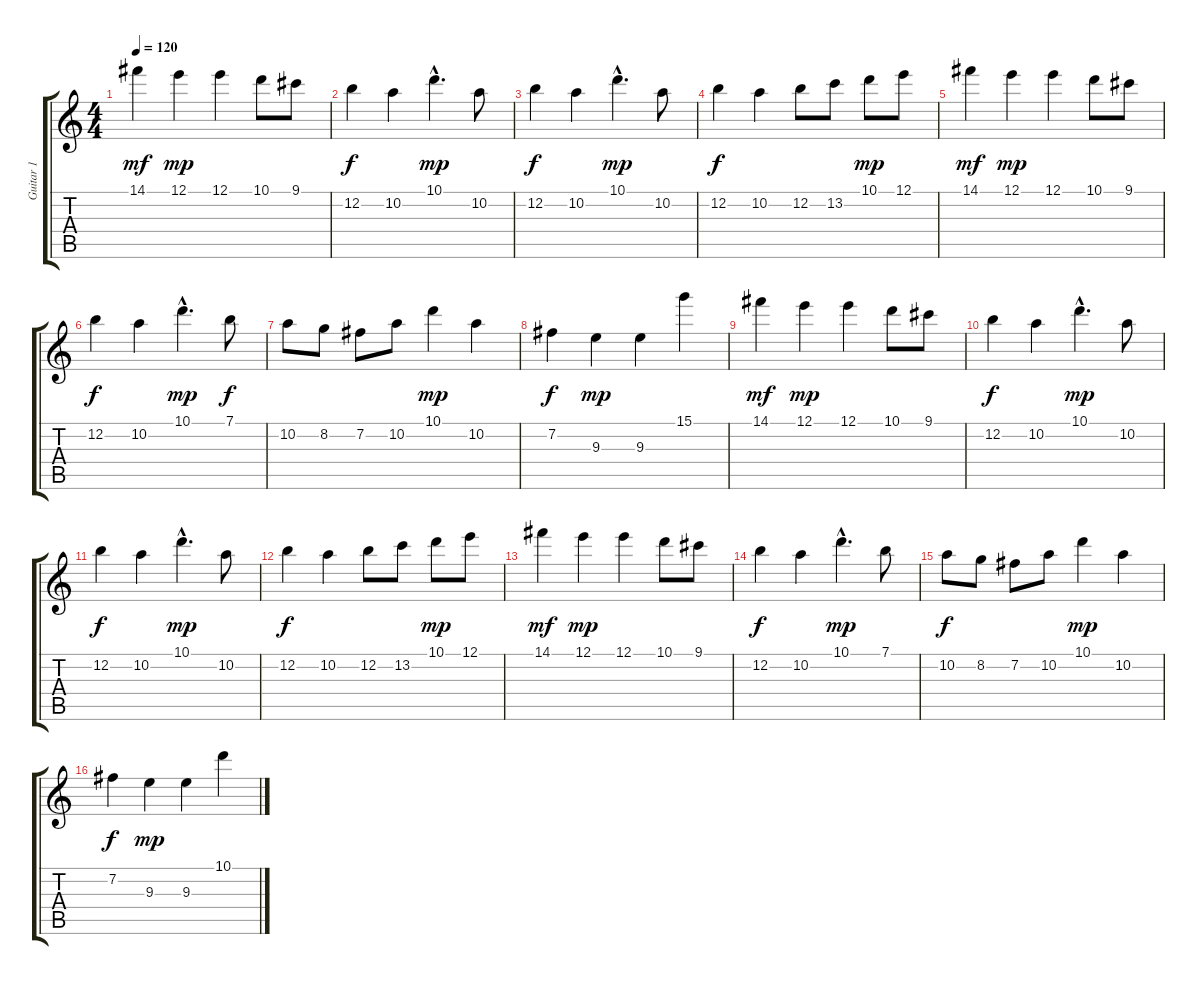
\track ("Guitar 1" "Guitar 1") {instrument overdrivenguitar}
\staff {score tabs}
\tuning (E4 B3 G3 D3 A2 E2) {hide}
\ts (4 4)
\tempo 120
\clef g2
\ks c
14.1.4{dy mf} 12.1.4{dy mp} 12.1.4 10.1.8 9.1.8 |
12.2.4{dy f} 10.2.4 10.1{hac}.4{d dy mp} 10.2.8 |
12.2.4{dy f} 10.2.4 10.1{hac}.4{d dy mp} 10.2.8 |
12.2.4{dy f} 10.2.4 12.2.8 13.2.8 10.1.8{dy mp} 12.1.8 |
14.1.4{dy mf} 12.1.4{dy mp} 12.1.4 10.1.8 9.1.8 |
12.2.4{dy f} 10.2.4 10.1{hac}.4{d dy mp} 7.1.8{dy f} |
10.2.8 8.2.8 7.2.8 10.2.8 10.1.4{dy mp} 10.2.4 |
7.2.4{dy f} 9.3.4{dy mp} 9.3.4 15.1.4 |
14.1.4{dy mf} 12.1.4{dy mp} 12.1.4 10.1.8 9.1.8 |
12.2.4{dy f} 10.2.4 10.1{hac}.4{d dy mp} 10.2.8 |
12.2.4{dy f} 10.2.4 10.1{hac}.4{d dy mp} 10.2.8 |
12.2.4{dy f} 10.2.4 12.2.8 13.2.8 10.1.8{dy mp} 12.1.8 |
14.1.4{dy mf} 12.1.4{dy mp} 12.1.4 10.1.8 9.1.8 |
12.2.4{dy f} 10.2.4 10.1{hac}.4{d dy mp} 7.1.8 |
10.2.8{dy f} 8.2.8 7.2.8 10.2.8 10.1.4{dy mp} 10.2.4 |
7.2.4{dy f} 9.3.4{dy mp} 9.3.4 10.1.4
